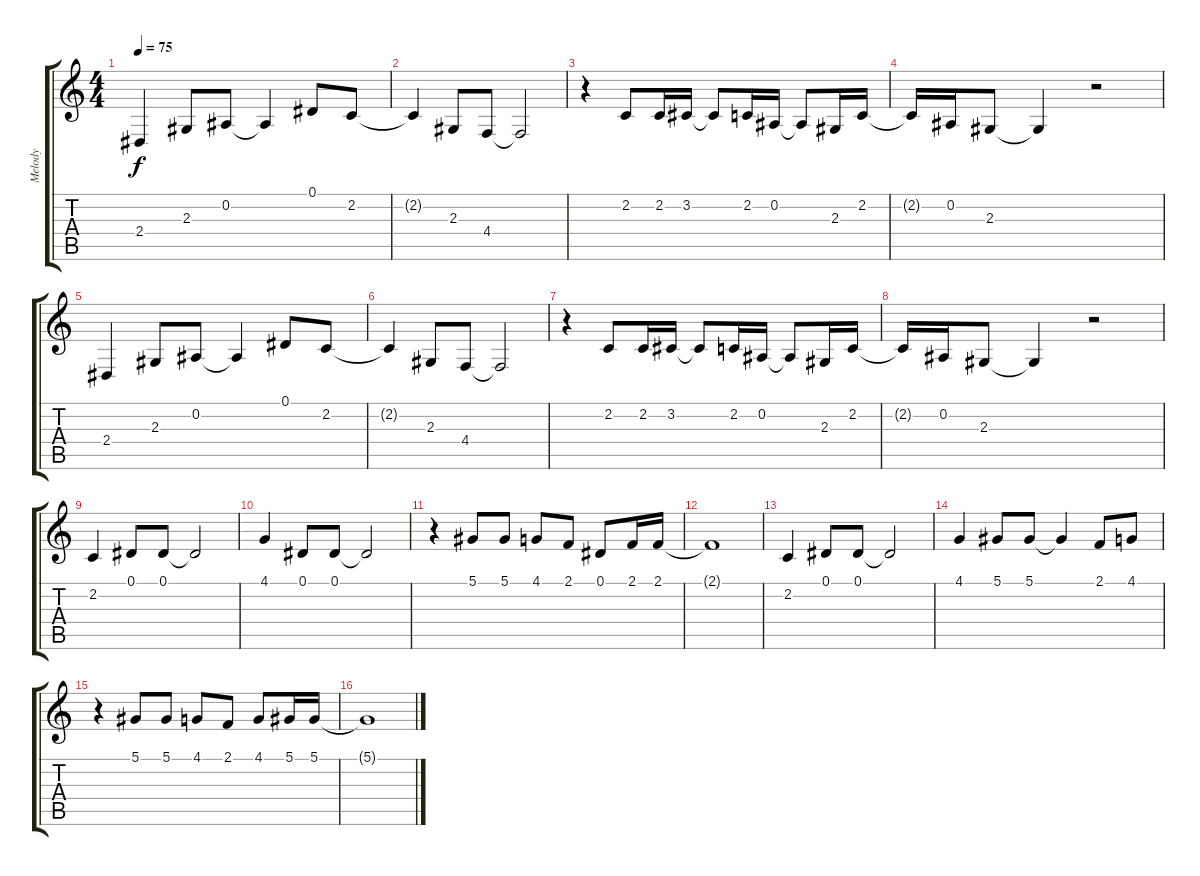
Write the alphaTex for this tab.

\track ("Melody" "Melody") {instrument electricgrandpiano}
\staff {score tabs}
\tuning (Eb4 Bb3 Gb3 Db3 Ab2 Eb2) {hide}
\ts (4 4)
\tempo 75
\clef g2
\ks c
2.4.4{dy f} 2.3.8 0.2.8 0.2{t}.4 0.1.8 2.2.8 |
2.2{t}.4 2.3.8 4.4.8 4.4{t}.2 |
r.4 2.2.8 2.2.16 3.2.16 3.2{t}.8 2.2.16 0.2.16 0.2{t}.8 2.3.16 2.2.16 |
2.2{t}.16 0.2.16 2.3.8 2.3{t}.4 r.2 |
2.4.4 2.3.8 0.2.8 0.2{t}.4 0.1.8 2.2.8 |
2.2{t}.4 2.3.8 4.4.8 4.4{t}.2 |
r.4 2.2.8 2.2.16 3.2.16 3.2{t}.8 2.2.16 0.2.16 0.2{t}.8 2.3.16 2.2.16 |
2.2{t}.16 0.2.16 2.3.8 2.3{t}.4 r.2 |
2.2.4 0.1.8 0.1.8 0.1{t}.2 |
4.1.4 0.1.8 0.1.8 0.1{t}.2 |
r.4 5.1.8 5.1.8 4.1.8 2.1.8 0.1.8 2.1.16 2.1.16 |
2.1{t}.1 |
2.2.4 0.1.8 0.1.8 0.1{t}.2 |
4.1.4 5.1.8 5.1.8 5.1{t}.4 2.1.8 4.1.8 |
r.4 5.1.8 5.1.8 4.1.8 2.1.8 4.1.8 5.1.16 5.1.16 |
5.1{t}.1{volume 0}
